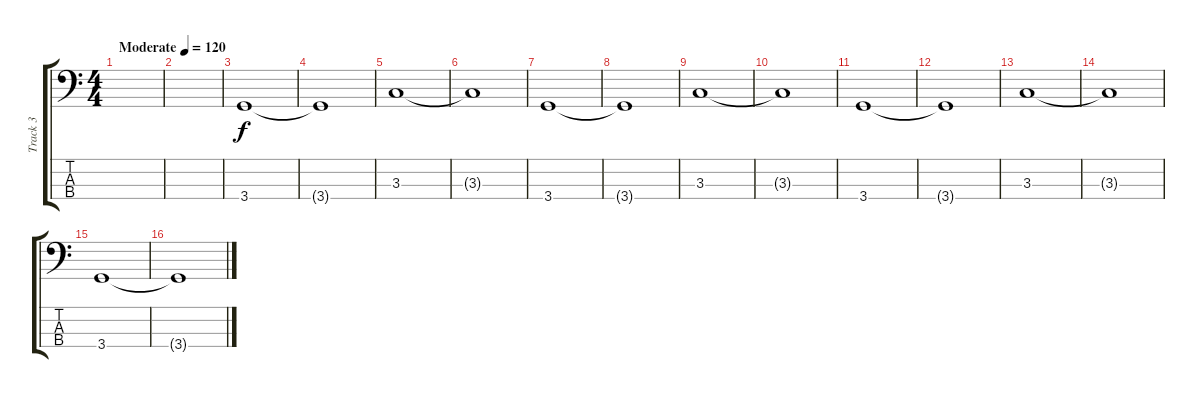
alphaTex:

\track ("Track 3" "Track 3") {instrument electricbassfinger}
\staff {score tabs}
\tuning (G2 D2 A1 E1) {hide}
\ts (4 4)
\tempo (120 "Moderate")
\clef f4
\ks c
|
|
3.4.1 |
3.4{t}.1 |
3.3.1 |
3.3{t}.1 |
3.4.1 |
3.4{t}.1 |
3.3.1 |
3.3{t}.1 |
3.4.1 |
3.4{t}.1 |
3.3.1 |
3.3{t}.1 |
3.4.1 |
3.4{t}.1
